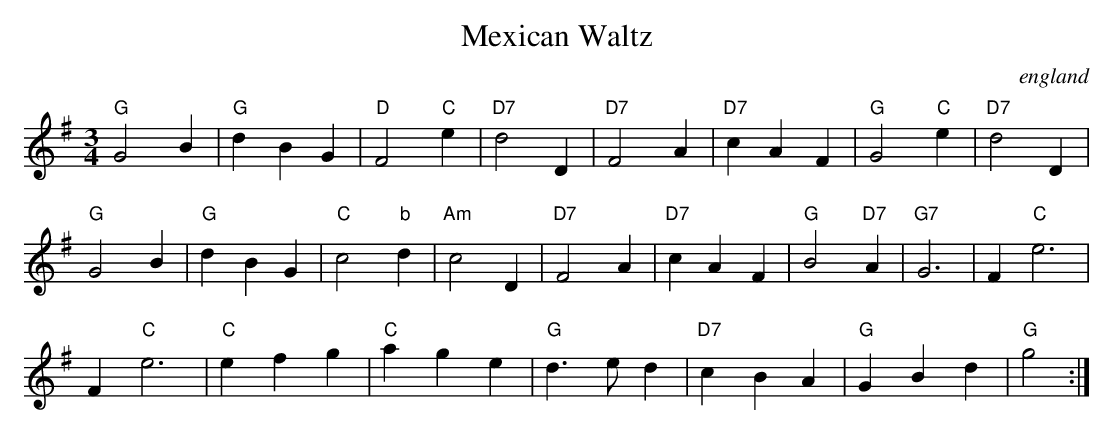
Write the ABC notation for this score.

X:1
T:Mexican Waltz
O:england
M:3/4
L:1/4
K:G
"G"G2B|"G"dBG|"D"F2"C"e|"D7"d2D|"D7"F2A|"D7"cAF|"G"G2"C"e|"D7"d2D|
"G"G2B|"G"dBG|"C"c2"b"d|"Am"c2D|"D7"F2A|"D7"cAF|"G"B2"D7"A|"G7"G3|F"C"e3|
F"C"e3|"C"efg|"C"age|"G"d3/2e/2d|"D7"cBA|"G"GBd|"G"g2:|
